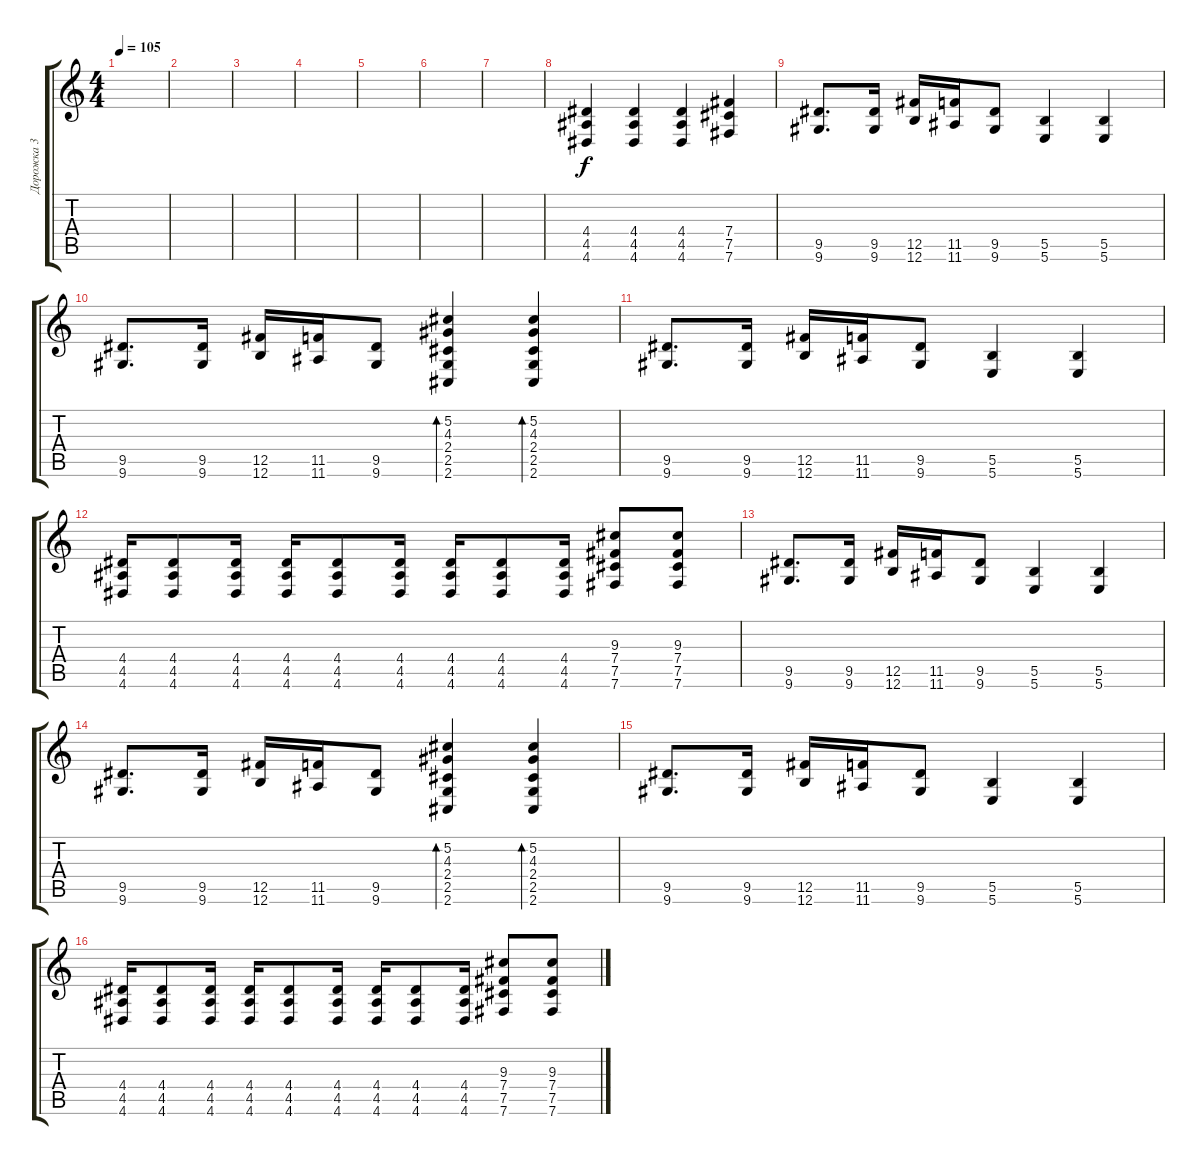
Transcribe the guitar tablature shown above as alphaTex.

\track ("Дорожка 3" "Дорожка 3") {instrument distortionguitar}
\staff {score tabs}
\tuning (Db4 Ab3 E3 B2 Gb2 B1) {hide}
\ts (4 4)
\tempo 105
\clef g2
\ks c
|
|
|
|
|
|
|
(4.4 4.5 4.6).4 (4.4 4.5 4.6).4 (4.4 4.5 4.6).4 (7.4 7.5 7.6).4 |
(9.5 9.6).8{d} (9.5 9.6).16 (12.5 12.6).16 (11.5 11.6).16 (9.5 9.6).8 (5.5 5.6).4 (5.5 5.6).4 |
(9.5 9.6).8{d} (9.5 9.6).16 (12.5 12.6).16 (11.5 11.6).16 (9.5 9.6).8 (5.2 4.3 2.4 2.5 2.6).4{bd 60} (5.2 4.3 2.4 2.5 2.6).4{bd 60} |
(9.5 9.6).8{d} (9.5 9.6).16 (12.5 12.6).16 (11.5 11.6).16 (9.5 9.6).8 (5.5 5.6).4 (5.5 5.6).4 |
(4.4 4.5 4.6).16 (4.4 4.5 4.6).8 (4.4 4.5 4.6).16 (4.4 4.5 4.6).16 (4.4 4.5 4.6).8 (4.4 4.5 4.6).16 (4.4 4.5 4.6).16 (4.4 4.5 4.6).8 (4.4 4.5 4.6).16 (9.3 7.4 7.5 7.6).8 (9.3 7.4 7.5 7.6).8 |
(9.5 9.6).8{d} (9.5 9.6).16 (12.5 12.6).16 (11.5 11.6).16 (9.5 9.6).8 (5.5 5.6).4 (5.5 5.6).4 |
(9.5 9.6).8{d} (9.5 9.6).16 (12.5 12.6).16 (11.5 11.6).16 (9.5 9.6).8 (5.2 4.3 2.4 2.5 2.6).4{bd 60} (5.2 4.3 2.4 2.5 2.6).4{bd 60} |
(9.5 9.6).8{d} (9.5 9.6).16 (12.5 12.6).16 (11.5 11.6).16 (9.5 9.6).8 (5.5 5.6).4 (5.5 5.6).4 |
(4.4 4.5 4.6).16 (4.4 4.5 4.6).8 (4.4 4.5 4.6).16 (4.4 4.5 4.6).16 (4.4 4.5 4.6).8 (4.4 4.5 4.6).16 (4.4 4.5 4.6).16 (4.4 4.5 4.6).8 (4.4 4.5 4.6).16 (9.3 7.4 7.5 7.6).8 (9.3 7.4 7.5 7.6).8
